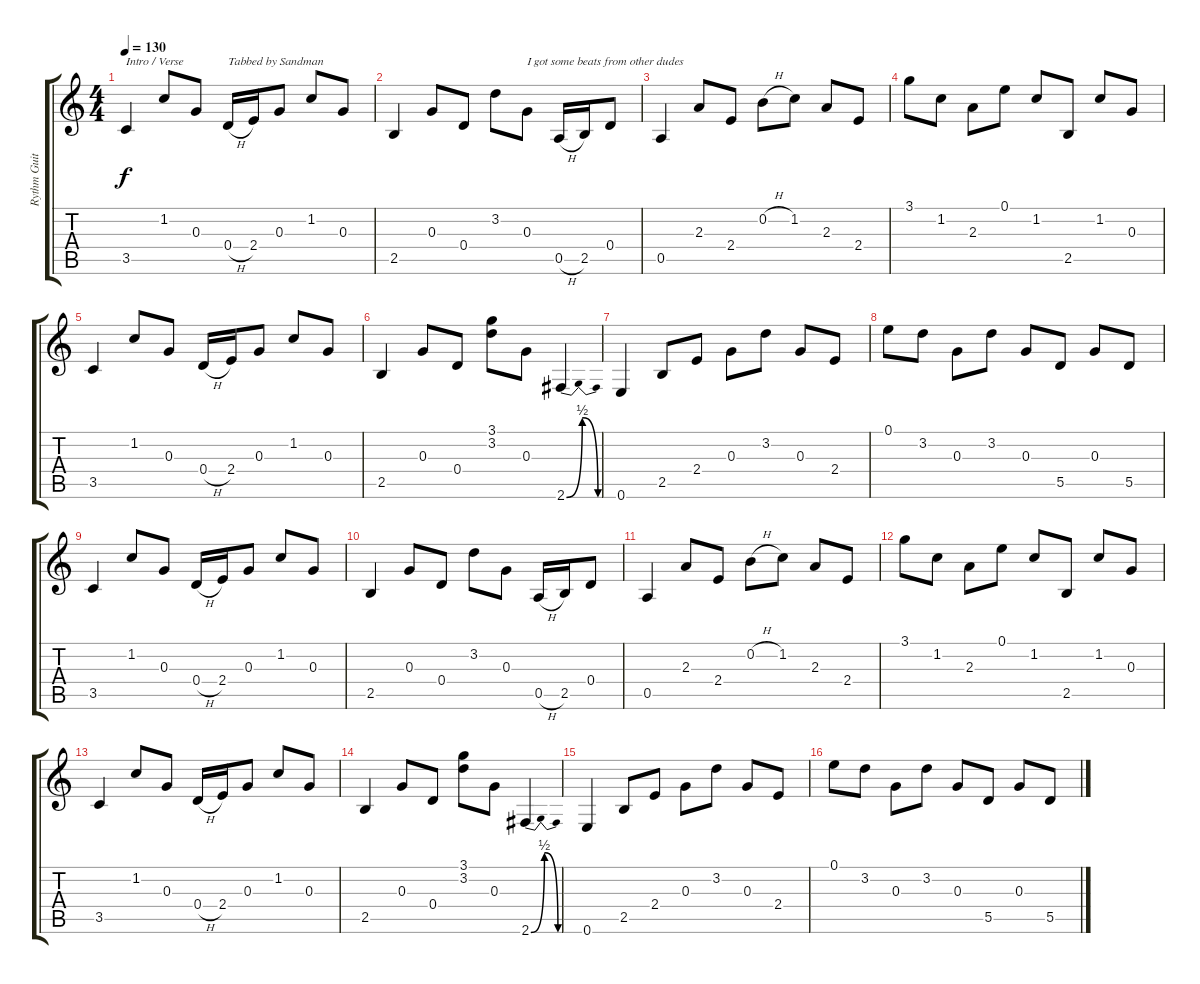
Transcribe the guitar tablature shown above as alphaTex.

\track ("Rythm Guitar" "Rythm Guit") {instrument acousticguitarsteel}
\staff {score tabs}
\tuning (E4 B3 G3 D3 A2 E2) {hide}
\ts (4 4)
\tempo 130
\clef g2
\ks c
3.5.4{txt "Intro / Verse" dy f instrument acousticguitarsteel} 1.2.8 0.3.8 0.4{h}.16{txt "Tabbed by Sandman"} 2.4.16 0.3.8 1.2.8 0.3.8 |
2.5.4 0.3.8 0.4.8 3.2.8 0.3.8{txt "I got some beats from other dudes"} 0.5{h}.16 2.5.16 0.4.8 |
0.5.4 2.3.8 2.4.8 0.2{h}.8 1.2.8 2.3.8 2.4.8 |
3.1.8 1.2.8 2.3.8 0.1.8 1.2.8 2.5.8 1.2.8 0.3.8 |
3.5.4 1.2.8 0.3.8 0.4{h}.16 2.4.16 0.3.8 1.2.8 0.3.8 |
2.5.4 0.3.8 0.4.8 (3.1 3.2).8 0.3.8 2.6{be (bendrelease 0 0 30 2 30 2 60 0)}.4 |
0.6.4 2.5.8 2.4.8 0.3.8 3.2.8 0.3.8 2.4.8 |
0.1.8 3.2.8 0.3.8 3.2.8 0.3.8 5.5.8 0.3.8 5.5.8 |
3.5.4 1.2.8 0.3.8 0.4{h}.16 2.4.16 0.3.8 1.2.8 0.3.8 |
2.5.4 0.3.8 0.4.8 3.2.8 0.3.8 0.5{h}.16 2.5.16 0.4.8 |
0.5.4 2.3.8 2.4.8 0.2{h}.8 1.2.8 2.3.8 2.4.8 |
3.1.8 1.2.8 2.3.8 0.1.8 1.2.8 2.5.8 1.2.8 0.3.8 |
3.5.4 1.2.8 0.3.8 0.4{h}.16 2.4.16 0.3.8 1.2.8 0.3.8 |
2.5.4 0.3.8 0.4.8 (3.1 3.2).8 0.3.8 2.6{be (bendrelease 0 0 30 2 30 2 60 0)}.4 |
0.6.4 2.5.8 2.4.8 0.3.8 3.2.8 0.3.8 2.4.8 |
0.1.8 3.2.8 0.3.8 3.2.8 0.3.8 5.5.8 0.3.8 5.5.8
